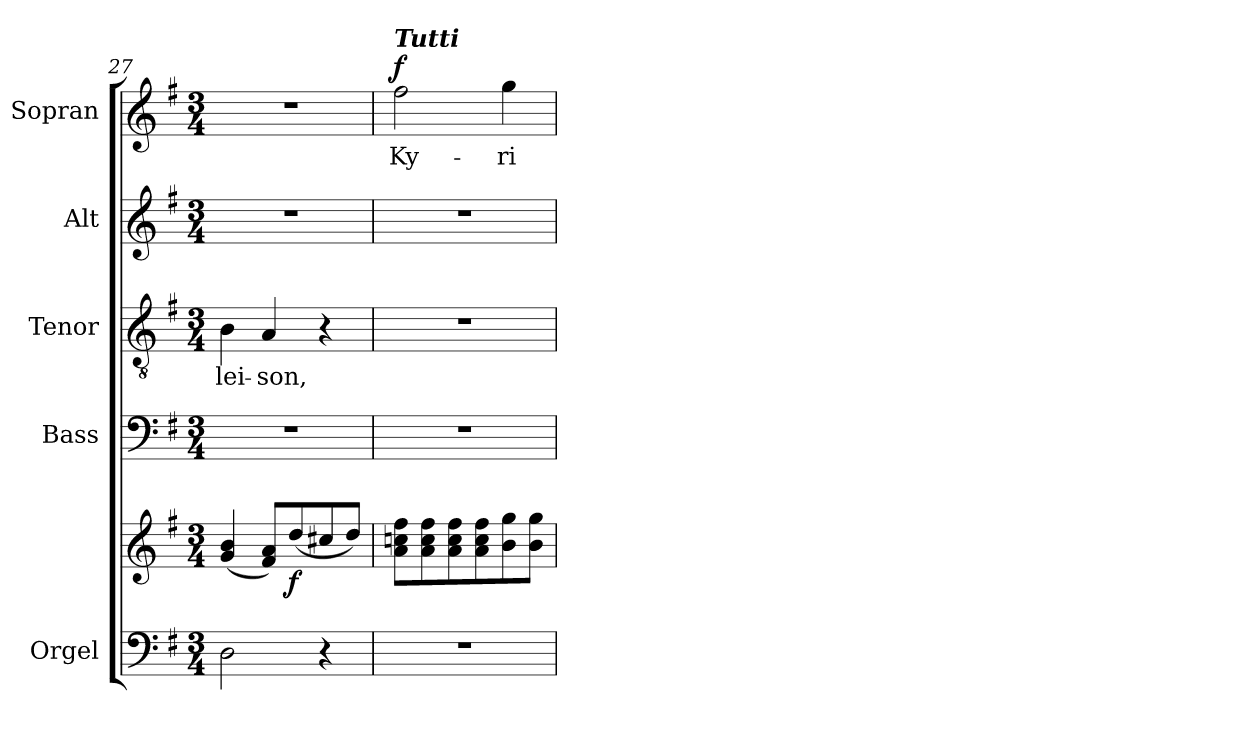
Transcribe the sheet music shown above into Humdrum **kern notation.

**kern	**kern	**dynam	**kern	**kern	**text	**kern	**kern	**text	**dynam
*part5	*part5	*part5	*part4	*part3	*part3	*part2	*part1	*part1	*part1
*staff6	*staff5	*staff5/6	*staff4	*staff3	*staff3	*staff2	*staff1	*staff1	*staff1
*I"Orgel	*	*	*I"Bass	*I"Tenor	*	*I"Alt	*I"Sopran	*	*
*I'Org.	*	*	*I'B.	*I'T.	*	*I'A.	*I'S.	*	*
*clefF4	*clefG2	*	*clefF4	*clefGv2	*	*clefG2	*clefG2	*	*
*k[f#]	*k[f#]	*	*k[f#]	*k[f#]	*	*k[f#]	*k[f#]	*	*
*G:	*G:	*	*G:	*G:	*	*G:	*G:	*	*
*M3/4	*M3/4	*	*M3/4	*M3/4	*	*M3/4	*M3/4	*	*
=27	=27	=27	=27	=27	=27	=27	=27	=27	=27
!	!	!	!	!	!LO:LY:b	!	!	!	!
2D\	(<4g/ 4b/	.	2.r	4B\	-lei-	2.r	2.r	.	.
!	!	!	!	!	!LO:LY:b	!	!	!	!
.	8f#/ 8a/L)	.	.	4A/	-son,	.	.	.	.
!	!	!LO:DY:b	!	!	!	!	!	!	!
.	(<8dd/	f	.	.	.	.	.	.	.
4r	8cc#X/	.	.	4r	.	.	.	.	.
.	8dd/J)	.	.	.	.	.	.	.	.
=28	=28	=28	=28	=28	=28	=28	=28	=28	=28
!	!	!	!	!	!	!	!LO:TX:a:Bi:t=Tutti	!	!
!	!	!	!	!	!	!	!	!LO:LY:b	!LO:DY:a
2.r	8a\ 8ccn\ 8ff#\L	.	2.r	2.r	.	2.r	2ff#\	Ky-	f
.	8a\ 8cc\ 8ff#\	.	.	.	.	.	.	.	.
.	8a\ 8cc\ 8ff#\	.	.	.	.	.	.	.	.
.	8a\ 8cc\ 8ff#\	.	.	.	.	.	.	.	.
!	!	!	!	!	!	!	!	!LO:LY:b	!
.	8b\ 8gg\	.	.	.	.	.	4gg\	-ri-	.
.	8b\ 8gg\J	.	.	.	.	.	.	.	.
=	=	=	=	=	=	=	=	=	=
*-	*-	*-	*-	*-	*-	*-	*-	*-	*-
